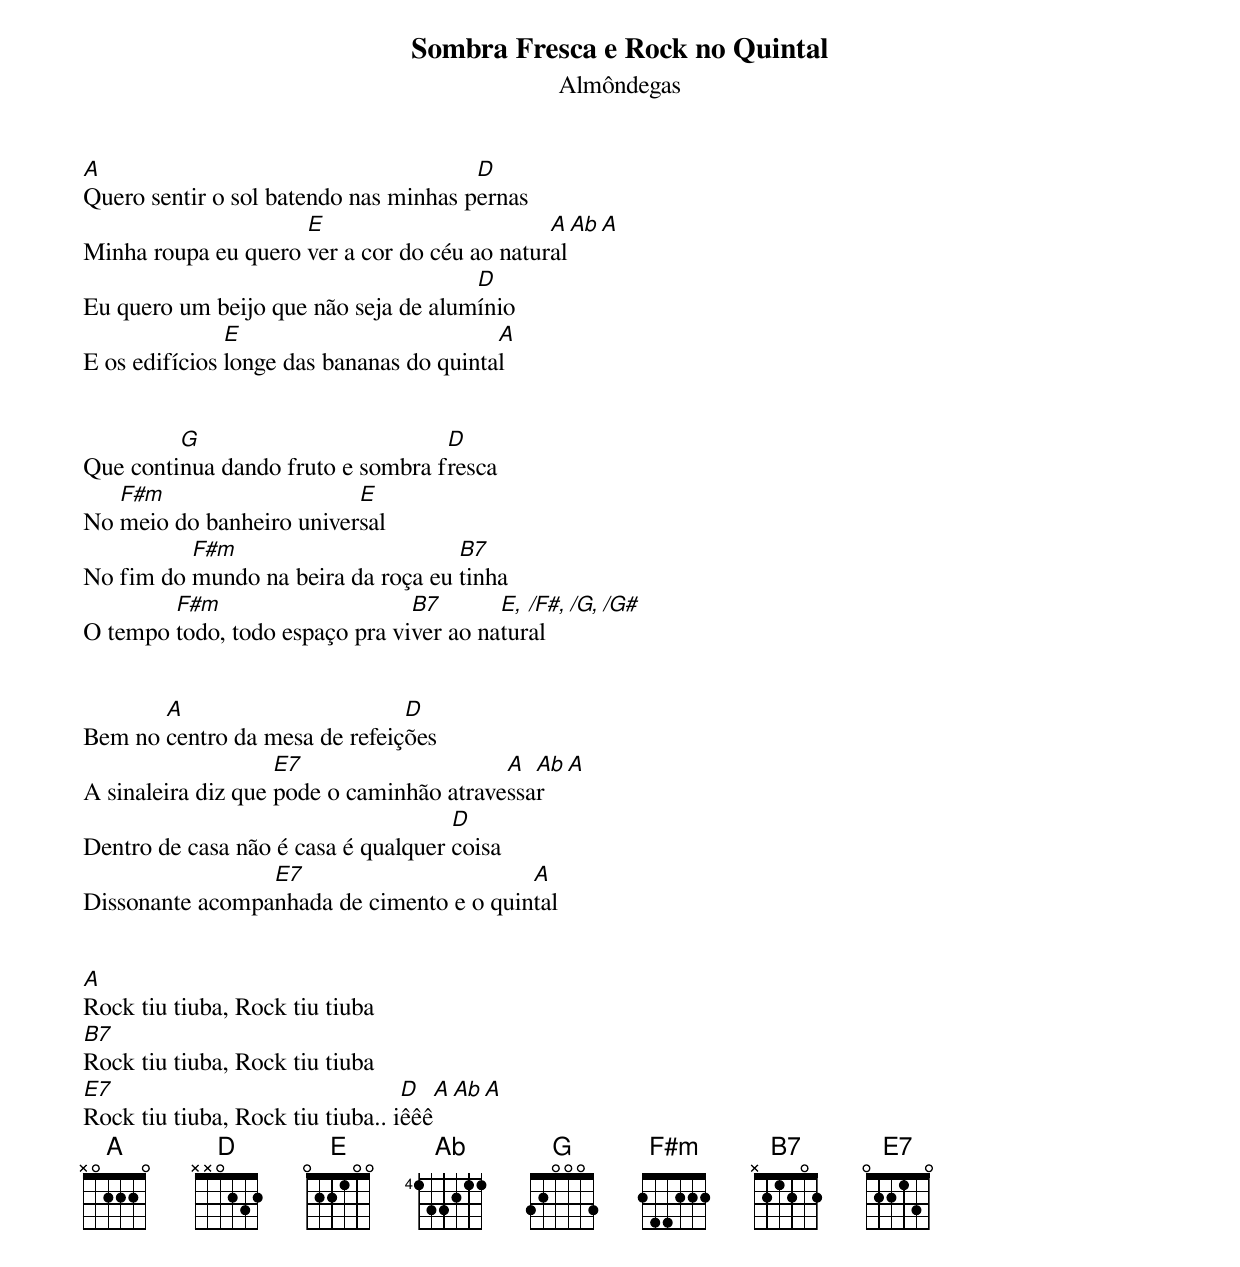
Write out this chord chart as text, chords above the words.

Sombra Fresca e Rock no Quintal
Almôndegas

A                                      D
Quero sentir o sol batendo nas minhas pernas
                     E                        A  Ab A
Minha roupa eu quero ver a cor do céu ao natural
                                      D
Eu quero um beijo que não seja de alumínio
               E                          A
E os edifícios longe das bananas do quintal


         G                         D
Que continua dando fruto e sombra fresca
   F#m                    E
No meio do banheiro universal
          F#m                       B7
No fim do mundo na beira da roça eu tinha
        F#m                     B7       E, /F#, /G, /G#
O tempo todo, todo espaço pra viver ao natural


       A                       D
Bem no centro da mesa de refeições
                    E7                    A  Ab A
A sinaleira diz que pode o caminhão atravessar
                                     D
Dentro de casa não é casa é qualquer coisa
                 E7                       A
Dissonante acompanhada de cimento e o quintal


A
Rock tiu tiuba, Rock tiu tiuba
B7
Rock tiu tiuba, Rock tiu tiuba
E7                                D    A Ab A
Rock tiu tiuba, Rock tiu tiuba.. iêêê
